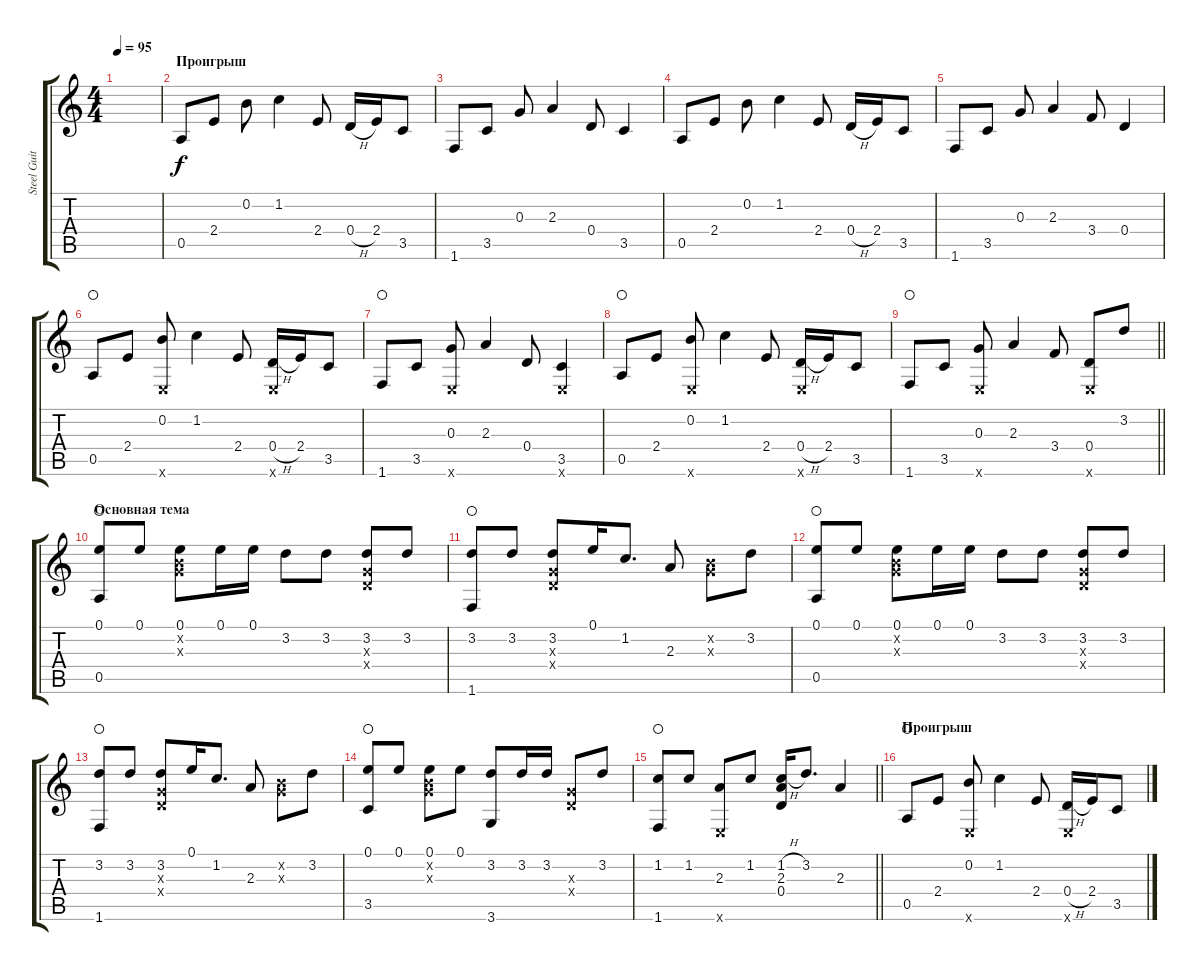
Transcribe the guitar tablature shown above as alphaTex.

\track ("Steel Guitar" "Steel Guit") {instrument acousticguitarsteel}
\staff {score tabs}
\tuning (E4 B3 G3 D3 A2 E2) {hide}
\ts (4 4)
\tempo 95
\clef g2
\ks c
|
\section ("" "Проигрыш")
0.5.8 2.4.8 0.2.8 1.2.4 2.4.8 0.4{h}.16 2.4.16 3.5.8 |
1.6.8 3.5.8 0.3.8 2.3.4 0.4.8 3.5.4 |
0.5.8 2.4.8 0.2.8 1.2.4 2.4.8 0.4{h}.16 2.4.16 3.5.8 |
1.6.8 3.5.8 0.3.8 2.3.4 3.4.8 0.4.4 |
0.5.8{waho} 2.4.8 (0.2 0.6{x}).8 1.2.4 2.4.8 (0.4{h} 0.6{x}).16 2.4.16 3.5.8 |
1.6.8{waho} 3.5.8 (0.3 0.6{x}).8 2.3.4 0.4.8 (3.5 0.6{x}).4 |
0.5.8{waho} 2.4.8 (0.2 0.6{x}).8 1.2.4 2.4.8 (0.4{h} 0.6{x}).16 2.4.16 3.5.8 |
\barLineRight lightlight
1.6.8{waho} 3.5.8 (0.3 0.6{x}).8 2.3.4 3.4.8 (0.4 0.6{x}).8 3.2.8 |
\section ("" "Основная тема")
(0.1 0.5).8{waho} 0.1.8 (0.1 0.2{x} 0.3{x}).8 0.1.16 0.1.16 3.2.8 3.2.8 (3.2 0.3{x} 0.4{x}).8 3.2.8 |
(3.2 1.6).8{waho} 3.2.8 (3.2 0.3{x} 0.4{x}).8 0.1.16 1.2.8{d} 2.3.8 (0.2{x} 0.3{x}).8 3.2.8 |
(0.1 0.5).8{waho} 0.1.8 (0.1 0.2{x} 0.3{x}).8 0.1.16 0.1.16 3.2.8 3.2.8 (3.2 0.3{x} 0.4{x}).8 3.2.8 |
(3.2 1.6).8{waho} 3.2.8 (3.2 0.3{x} 0.4{x}).8 0.1.16 1.2.8{d} 2.3.8 (0.2{x} 0.3{x}).8 3.2.8 |
(0.1 3.5).8{waho} 0.1.8 (0.1 0.2{x} 0.3{x}).8 0.1.8 (3.2 3.6).8 3.2.16 3.2.16 (0.3{x} 0.4{x}).8 3.2.8 |
\barLineRight lightlight
(1.2 1.6).8{waho} 1.2.8 (2.3 0.6{x}).8 1.2.8 (1.2{h} 2.3 0.4).16 3.2.8{d} 2.3.4 |
\section ("" "Проигрыш")
0.5.8{waho} 2.4.8 (0.2 0.6{x}).8 1.2.4 2.4.8 (0.4{h} 0.6{x}).16 2.4.16 3.5.8
